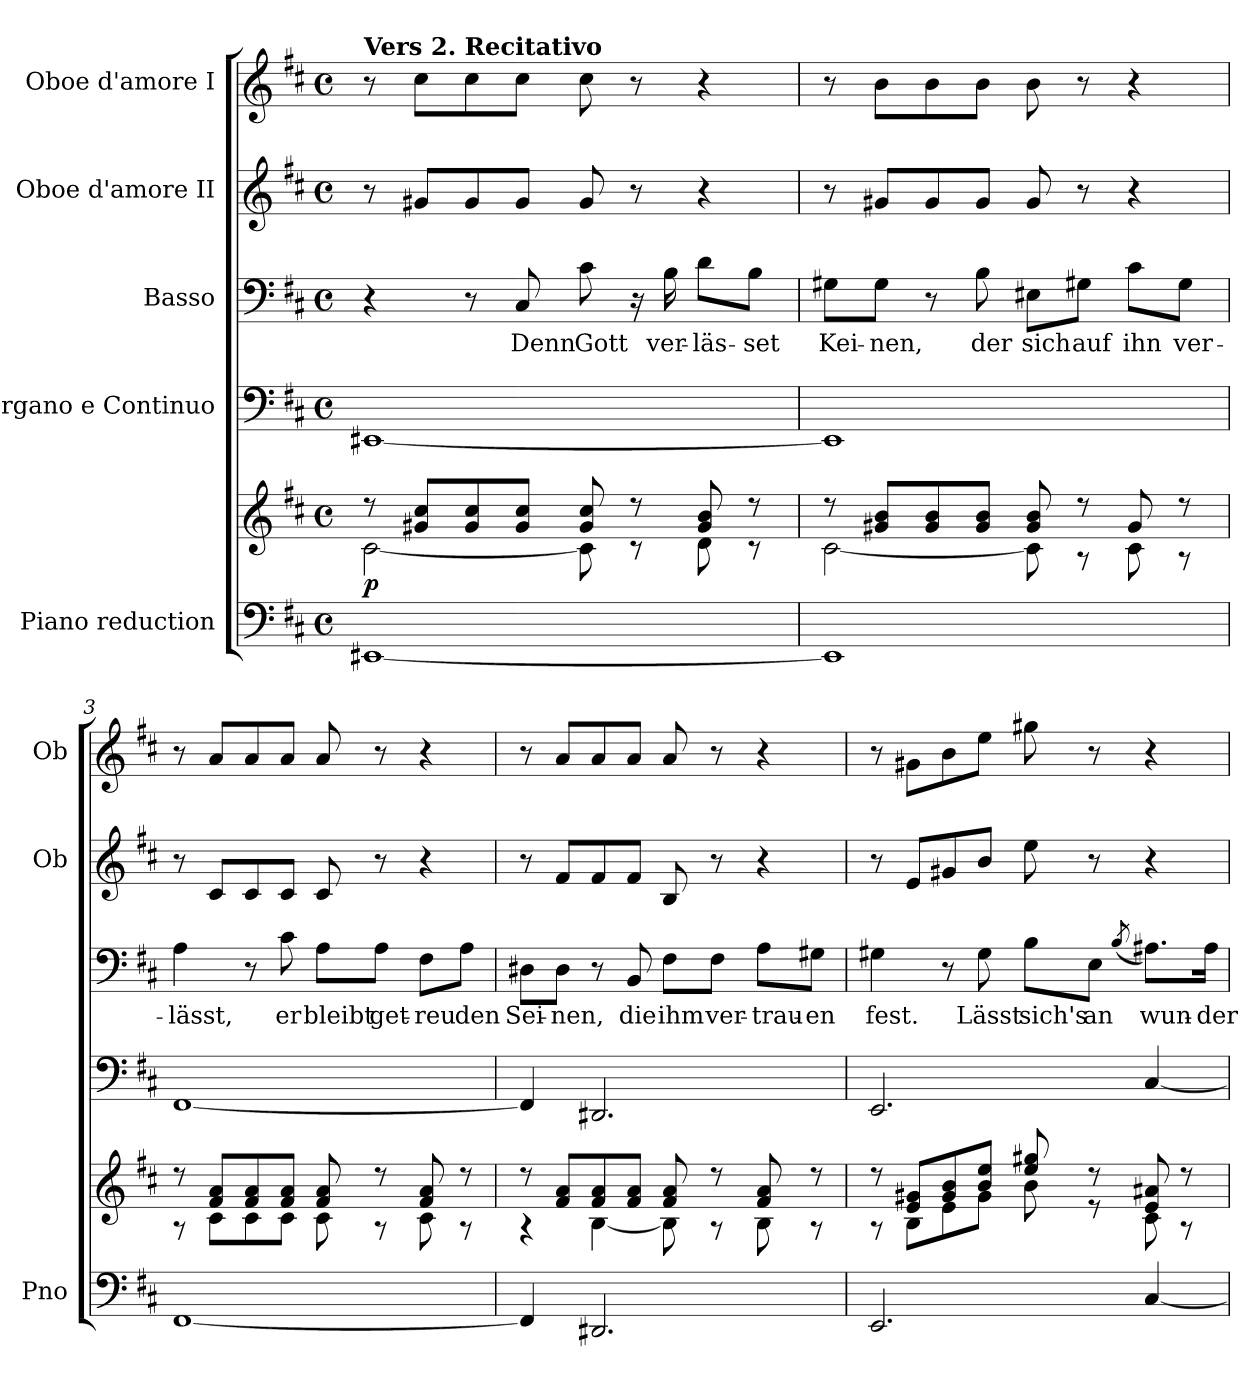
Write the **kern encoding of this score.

**kern	**kern	**dynam	**kern	**kern	**text	**kern	**kern
*part5	*part5	*part5	*part4	*part3	*part3	*part2	*part1
*staff6	*staff5	*staff5/6	*staff4	*staff3	*staff3	*staff2	*staff1
*I"Piano reduction	*	*	*I"Organo e Continuo	*I"Basso	*	*I"Oboe d'amore II	*I"Oboe d'amore I
*I'Pno	*	*	*	*	*	*I'Ob	*I'Ob
*stria5	*stria5	*	*	*	*	*	*
*clefF4	*clefG2	*	*clefF4	*clefF4	*	*clefG2	*clefG2
*k[f#c#]	*k[f#c#]	*	*k[f#c#]	*k[f#c#]	*	*k[f#c#]	*k[f#c#]
*M4/4	*M4/4	*	*M4/4	*M4/4	*	*M4/4	*M4/4
*met(c)	*met(c)	*	*met(c)	*met(c)	*	*met(c)	*met(c)
=1	=1	=1	=1	=1	=1	=1	=1
*	*^	*	*	*	*	*	*
!	!	!	!	!	!	!	!	!LO:TX:a:B:t=Vers 2. Recitativo
!	!	!	!LO:DY:b	!	!	!	!	!
[1EE#X	8r	[2c#\	p	[1EE#X	4r	.	8r	8r
.	8g#X/ 8cc#/L	.	.	.	.	.	8g#X/L	8cc#\L
.	8g#/ 8cc#/	.	.	.	8r	.	8g#/	8cc#\
!	!	!	!	!	!	!LO:LY:b	!	!
.	8g#/ 8cc#/J	.	.	.	8C#/	Denn	8g#/J	8cc#\J
!	!	!	!	!	!	!LO:LY:b	!	!
.	8g#/ 8cc#/	8c#\]	.	.	8c#\	Gott	8g#/	8cc#\
.	8r	8r	.	.	16r	.	8r	8r
!	!	!	!	!	!	!LO:LY:b	!	!
.	.	.	.	.	16B\	ver-	.	.
!	!	!	!	!	!	!LO:LY:b	!	!
.	8g#/ 8b/	8d\	.	.	8d\L	-läs-	4r	4r
!	!	!	!	!	!	!LO:LY:b	!	!
.	8r	8r	.	.	8B\J	-set	.	.
=2	=2	=2	=2	=2	=2	=2	=2	=2
!	!	!	!	!	!	!LO:LY:b	!	!
1EE#]	8r	[2c#\	.	1EE#]	8G#X\L	Kei-	8r	8r
!	!	!	!	!	!	!LO:LY:b	!	!
.	8g#X/ 8b/L	.	.	.	8G#\J	-nen,	8g#X/L	8b\L
.	8g#/ 8b/	.	.	.	8r	.	8g#/	8b\
!	!	!	!	!	!	!LO:LY:b	!	!
.	8g#/ 8b/J	.	.	.	8B\	der	8g#/J	8b\J
!	!	!	!	!	!	!LO:LY:b	!	!
.	8g#/ 8b/	8c#\]	.	.	8E#X\L	sich	8g#/	8b\
!	!	!	!	!	!	!LO:LY:b	!	!
.	8r	8r	.	.	8G#X\J	auf	8r	8r
!	!	!	!	!	!	!LO:LY:b	!	!
.	8g#/	8c#\	.	.	8c#\L	ihn	4r	4r
!	!	!	!	!	!	!LO:LY:b	!	!
.	8r	8r	.	.	8G#\J	ver-	.	.
=3	=3	=3	=3	=3	=3	=3	=3	=3
!	!	!	!	!	!	!LO:LY:b	!	!
[1FF#	8r	8r	.	[1FF#	4A\	-lässt,	8r	8r
.	8f#/ 8a/L	8c#\L	.	.	.	.	8c#/L	8a/L
.	8f#/ 8a/	8c#\	.	.	8r	.	8c#/	8a/
!	!	!	!	!	!	!LO:LY:b	!	!
.	8f#/ 8a/J	8c#\J	.	.	8c#\	er	8c#/J	8a/J
!	!	!	!	!	!	!LO:LY:b	!	!
.	8f#/ 8a/	8c#\	.	.	8A\L	bleibt	8c#/	8a/
!	!	!	!	!	!	!LO:LY:b	!	!
.	8r	8r	.	.	8A\J	get-	8r	8r
!	!	!	!	!	!	!LO:LY:b	!	!
.	8f#/ 8a/	8c#\	.	.	8F#\L	-reu	4r	4r
!	!	!	!	!	!	!LO:LY:b	!	!
.	8r	8r	.	.	8A\J	den	.	.
=4	=4	=4	=4	=4	=4	=4	=4	=4
!	!	!	!	!	!	!LO:LY:b	!	!
4FF#/]	8r	4r	.	4FF#/]	8D#X\L	Sei-	8r	8r
!	!	!	!	!	!	!LO:LY:b	!	!
.	8f#/ 8a/L	.	.	.	8D#\J	-nen,	8f#/L	8a/L
2.DD#X/	8f#/ 8a/	[4B\	.	2.DD#X/	8r	.	8f#/	8a/
!	!	!	!	!	!	!LO:LY:b	!	!
.	8f#/ 8a/J	.	.	.	8BB/	die	8f#/J	8a/J
!	!	!	!	!	!	!LO:LY:b	!	!
.	8f#/ 8a/	8B\]	.	.	8F#\L	ihm	8B/	8a/
!	!	!	!	!	!	!LO:LY:b	!	!
.	8r	8r	.	.	8F#\J	ver-	8r	8r
!	!	!	!	!	!	!LO:LY:b	!	!
.	8f#/ 8a/	8B\	.	.	8A\L	-trau-	4r	4r
!	!	!	!	!	!	!LO:LY:b	!	!
.	8r	8r	.	.	8G#X\J	-en	.	.
!!LO:LB:g=z
=5	=5	=5	=5	=5	=5	=5	=5	=5
!	!	!	!	!	!	!LO:LY:b	!	!
2.EE/	8r	8r	.	2.EE/	4G#X\	fest.	8r	8r
.	8e/ 8g#X/L	8B\L	.	.	.	.	8e/L	8g#X\L
.	8g#/ 8b/	8e\	.	.	8r	.	8g#X/	8b\
!	!	!	!	!	!	!LO:LY:b	!	!
.	8b/ 8ee/J	8g#\J	.	.	8G#\	Lässt	8b/J	8ee\J
!	!	!	!	!	!	!LO:LY:b	!	!
.	8ee/ 8gg#X/	8b\	.	.	8B\L	sich's	8ee\	8gg#X\
!	!	!	!	!	!	!LO:LY:b	!	!
.	8r	8r	.	.	8E\J	an	8r	8r
.	.	.	.	.	(8qB/	.	.	.
!	!	!	!	!	!	!LO:LY:b	!	!
[4C#/	8e/ 8a#X/	8c#\	.	[4C#/	8.A#X\L)	wun-	4r	4r
.	8r	8r	.	.	.	.	.	.
!	!	!	!	!	!	!LO:LY:b	!	!
.	.	.	.	.	16A#\Jk	-der-	.	.
*	*v	*v	*	*	*	*	*	*
=	=	=	=	=	=	=	=
*-	*-	*-	*-	*-	*-	*-	*-
